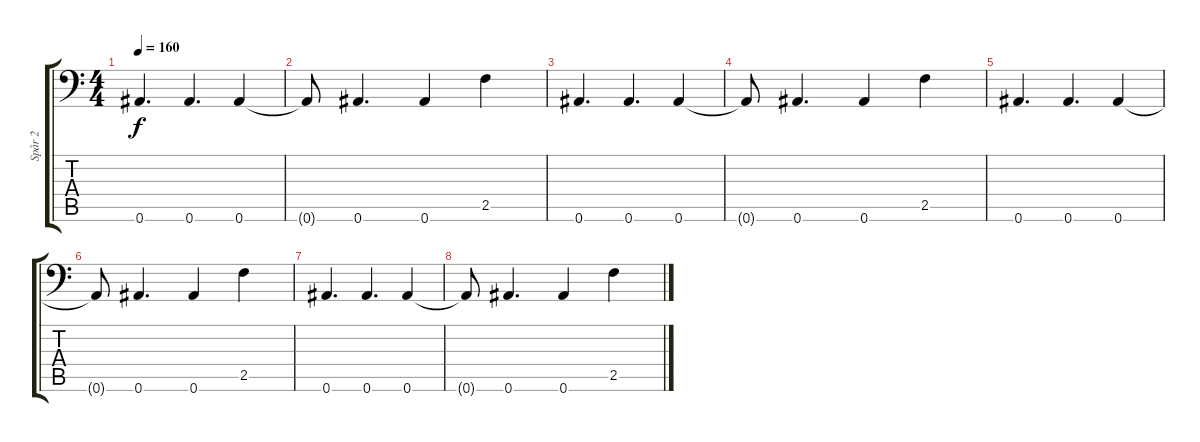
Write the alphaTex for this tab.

\track ("Spår 2" "Spår 2") {instrument electricguitarmuted}
\staff {score tabs}
\tuning (Bb3 F3 Db3 Ab2 Eb2 Bb1) {hide}
\ts (4 4)
\tempo 160
\clef f4
\ks c
0.6.4{d dy f} 0.6.4{d} 0.6.4 |
0.6{t}.8 0.6.4{d} 0.6.4 2.5.4 |
0.6.4{d} 0.6.4{d} 0.6.4 |
0.6{t}.8 0.6.4{d} 0.6.4 2.5.4 |
0.6.4{d} 0.6.4{d} 0.6.4 |
0.6{t}.8 0.6.4{d} 0.6.4 2.5.4 |
0.6.4{d} 0.6.4{d} 0.6.4 |
0.6{t}.8 0.6.4{d} 0.6.4 2.5.4
